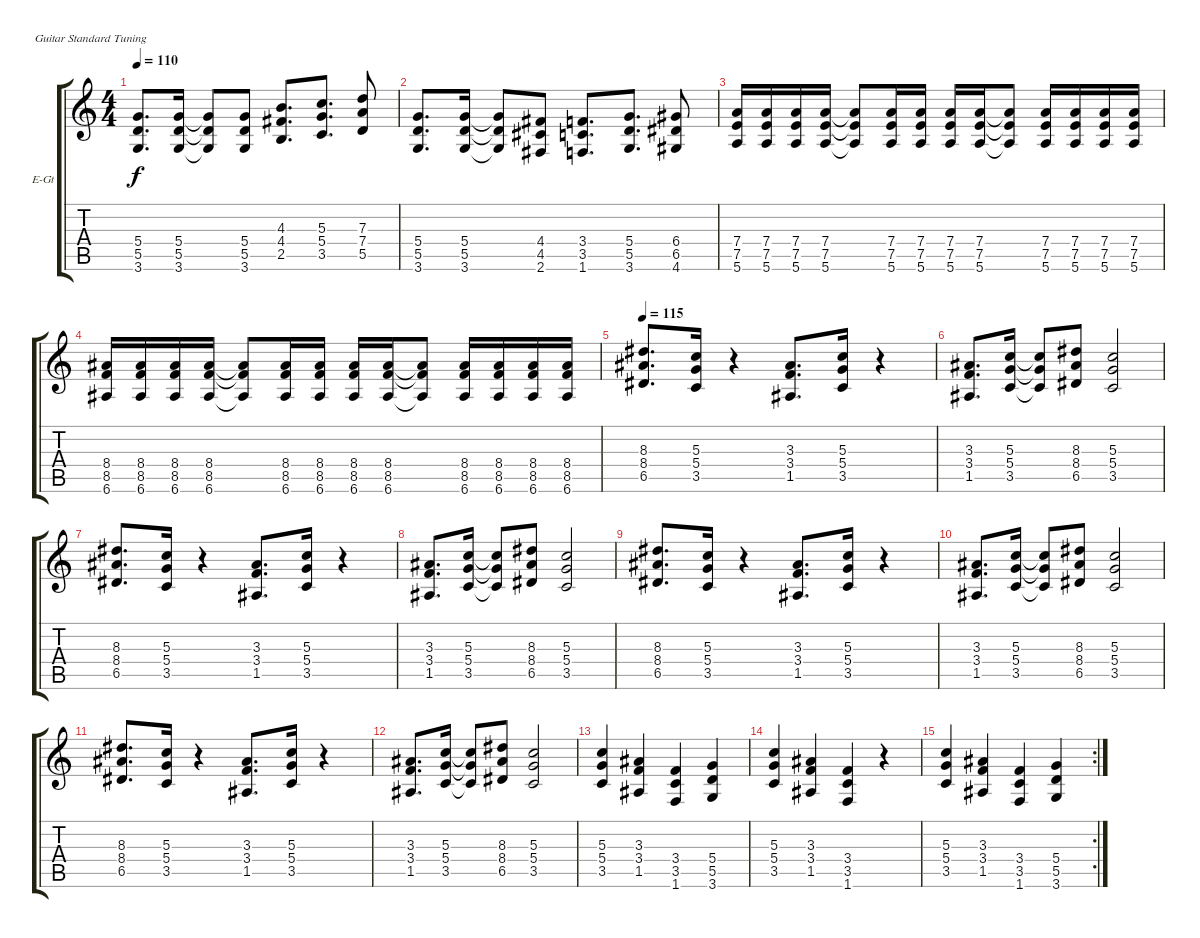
\bracketExtendMode groupsimilarinstruments
\firstSystemTrackNameOrientation horizontal
\otherSystemsTrackNameOrientation horizontal
\track ("Guitare" "E-Gt") {instrument distortionguitar}
\staff {score tabs}
\tuning (E4 B3 G3 D3 A2 E2)
\ts (4 4)
\tempo 110
\clef g2
\ks c
(5.4 5.5 3.6).8{d dy f} (5.4 5.5 3.6).16 (5.4{t} 5.5{t} 3.6{t}).8 (5.4 5.5 3.6).8 (4.3 4.4 2.5).8{d} (5.3 5.4 3.5).8{d} (7.3 7.4 5.5).8 |
(5.4 5.5 3.6).8{d} (5.4 5.5 3.6).16 (5.4{t} 5.5{t} 3.6{t}).8 (4.4 4.5 2.6).8 (3.4 3.5 1.6).8{d} (5.4 5.5 3.6).8{d} (6.4 6.5 4.6).8 |
(7.4 7.5 5.6).16 (7.4 7.5 5.6).16 (7.4 7.5 5.6).16 (7.4 7.5 5.6).16 (7.4{t} 7.5{t} 5.6{t}).8 (7.4 7.5 5.6).16 (7.4 7.5 5.6).16 (7.4 7.5 5.6).16 (7.4 7.5 5.6).16 (7.4{t} 7.5{t} 5.6{t}).8 (7.4 7.5 5.6).16 (7.4 7.5 5.6).16 (7.4 7.5 5.6).16 (7.4 7.5 5.6).16 |
(8.4 8.5 6.6).16 (8.4 8.5 6.6).16 (8.4 8.5 6.6).16 (8.4 8.5 6.6).16 (8.4{t} 8.5{t} 6.6{t}).8 (8.4 8.5 6.6).16 (8.4 8.5 6.6).16 (8.4 8.5 6.6).16 (8.4 8.5 6.6).16 (8.4{t} 8.5{t} 6.6{t}).8 (8.4 8.5 6.6).16 (8.4 8.5 6.6).16 (8.4 8.5 6.6).16 (8.4 8.5 6.6).16 |
\tempo 115
(8.3 8.4 6.5).8{d} (5.3 5.4 3.5).16 r.4 (3.3 3.4 1.5).8{d} (5.3 5.4 3.5).16 r.4 |
(3.3 3.4 1.5).8{d} (5.3 5.4 3.5).16 (5.3{t} 5.4{t} 3.5{t}).8 (8.3 8.4 6.5).8 (5.3 5.4 3.5).2 |
(8.3 8.4 6.5).8{d} (5.3 5.4 3.5).16 r.4 (3.3 3.4 1.5).8{d} (5.3 5.4 3.5).16 r.4 |
(3.3 3.4 1.5).8{d} (5.3 5.4 3.5).16 (5.3{t} 5.4{t} 3.5{t}).8 (8.3 8.4 6.5).8 (5.3 5.4 3.5).2 |
(8.3 8.4 6.5).8{d} (5.3 5.4 3.5).16 r.4 (3.3 3.4 1.5).8{d} (5.3 5.4 3.5).16 r.4 |
(3.3 3.4 1.5).8{d} (5.3 5.4 3.5).16 (5.3{t} 5.4{t} 3.5{t}).8 (8.3 8.4 6.5).8 (5.3 5.4 3.5).2 |
(8.3 8.4 6.5).8{d} (5.3 5.4 3.5).16 r.4 (3.3 3.4 1.5).8{d} (5.3 5.4 3.5).16 r.4 |
(3.3 3.4 1.5).8{d} (5.3 5.4 3.5).16 (5.3{t} 5.4{t} 3.5{t}).8 (8.3 8.4 6.5).8 (5.3 5.4 3.5).2 |
(5.3 5.4 3.5).4 (3.3 3.4 1.5).4 (3.4 3.5 1.6).4 (5.4 5.5 3.6).4 |
(5.3 5.4 3.5).4 (3.3 3.4 1.5).4 (3.4 3.5 1.6).4 r.4 |
\rc 2
(5.3 5.4 3.5).4 (3.3 3.4 1.5).4 (3.4 3.5 1.6).4 (5.4 5.5 3.6).4
